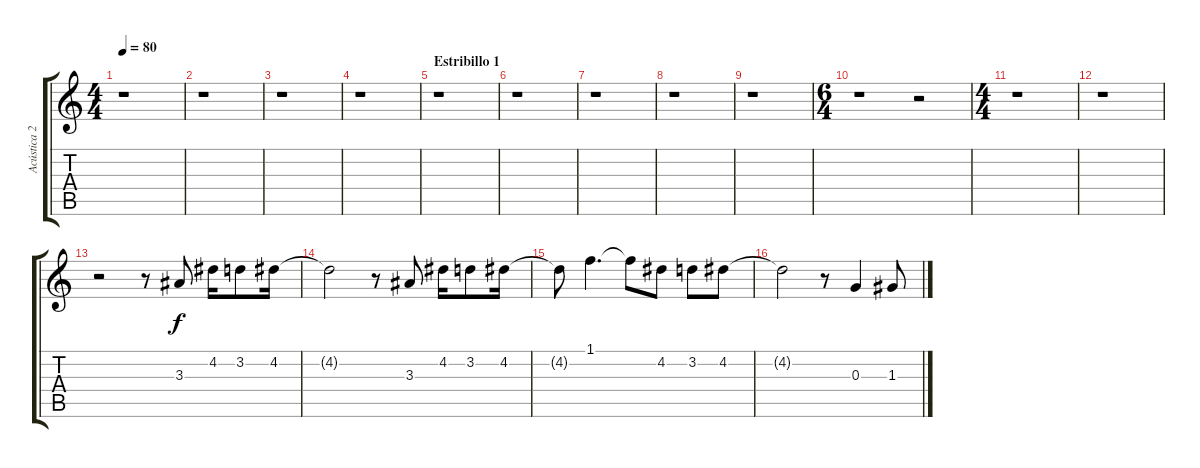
\track ("Acústica 2 (Accoustic 2)" "Acústica 2") {instrument acousticguitarsteel}
\staff {score tabs}
\tuning (E4 B3 G3 D3 A2 E2) {hide}
\ts (4 4)
\tempo 80
\clef g2
\ks c
r.1{dy ff} |
r.1 |
r.1 |
r.1 |
\section ("" "Estribillo 1")
r.1 |
r.1 |
r.1 |
r.1 |
r.1 |
\ts (6 4)
r.1 r.2 |
\ts (4 4)
r.1 |
r.1 |
r.2 r.8 3.3.8{dy f} 4.2.16 3.2.8 4.2.16 |
4.2{t}.2 r.8 3.3.8 4.2.16 3.2.8 4.2.16 |
4.2{t}.8 1.1.4{d} 1.1{t}.8 4.2.8 3.2.8 4.2.8 |
4.2{t}.2 r.8 0.3.4 1.3.8
